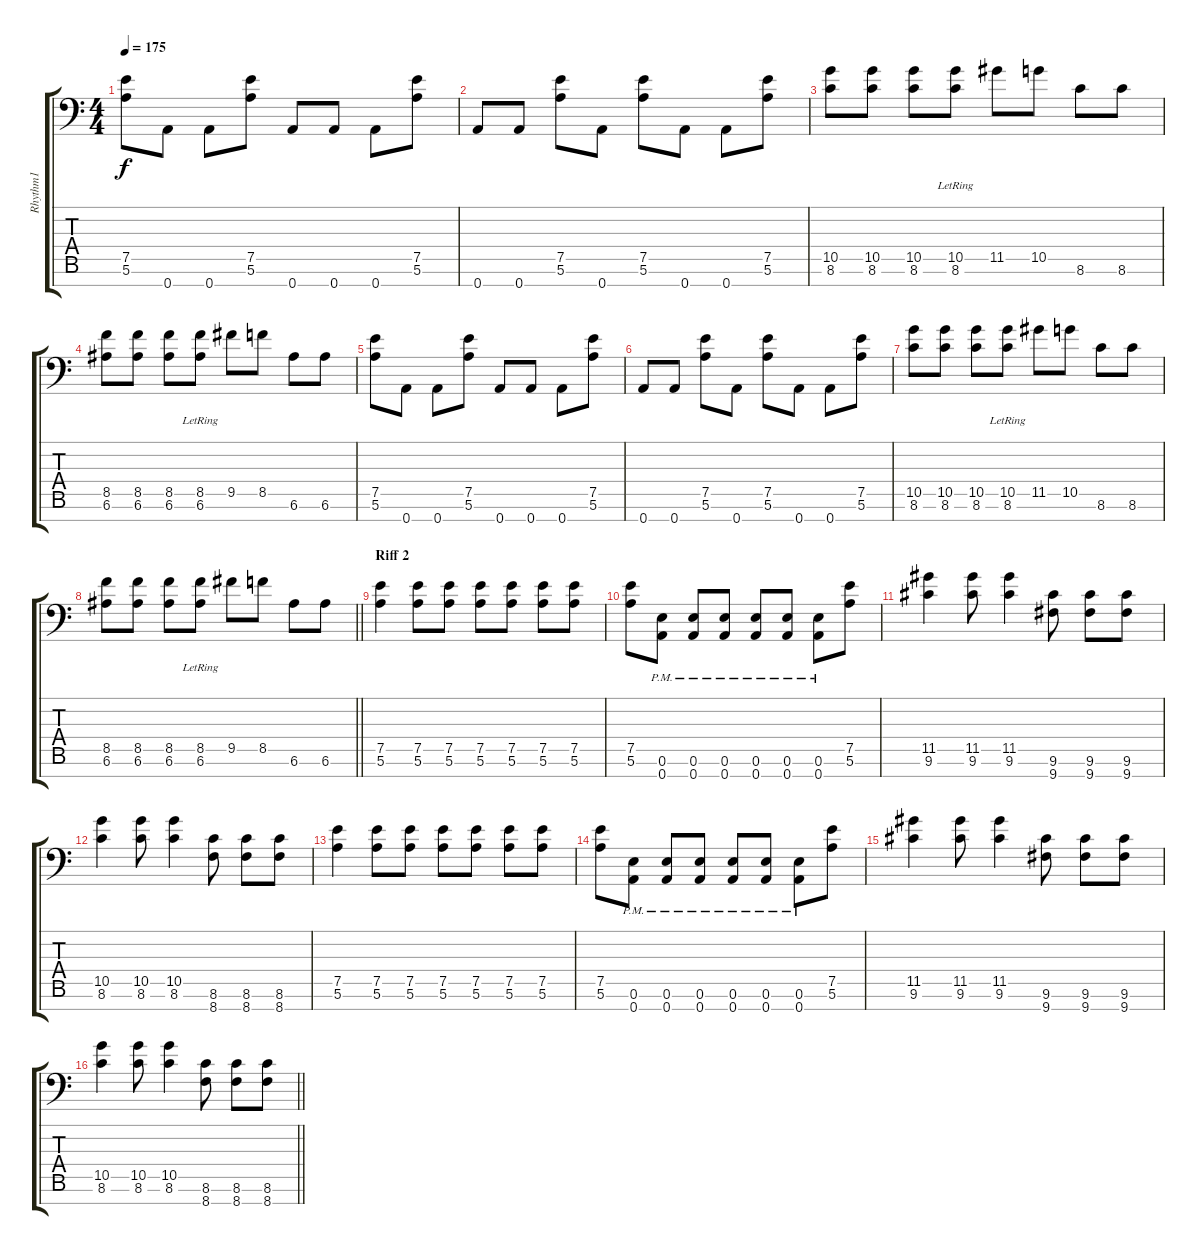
\track ("Rhythm1" "Rhythm1") {instrument distortionguitar}
\staff {score tabs}
\tuning (E4 B3 G3 D3 A2 E2 A1) {hide}
\ts (4 4)
\tempo 175
\clef f4
\ks c
(7.5 5.6).8{dy f} 0.7.8 0.7.8 (7.5 5.6).8 0.7.8 0.7.8 0.7.8 (7.5 5.6).8 |
0.7.8 0.7.8 (7.5 5.6).8 0.7.8 (7.5 5.6).8 0.7.8 0.7.8 (7.5 5.6).8 |
(10.5 8.6).8 (10.5 8.6).8 (10.5 8.6).8 (10.5 8.6{lr}).8 11.5.8 10.5.8 8.6.8 8.6.8 |
(8.5 6.6).8 (8.5 6.6).8 (8.5 6.6).8 (8.5 6.6{lr}).8 9.5.8 8.5.8 6.6.8 6.6.8 |
(7.5 5.6).8 0.7.8 0.7.8 (7.5 5.6).8 0.7.8 0.7.8 0.7.8 (7.5 5.6).8 |
0.7.8 0.7.8 (7.5 5.6).8 0.7.8 (7.5 5.6).8 0.7.8 0.7.8 (7.5 5.6).8 |
(10.5 8.6).8 (10.5 8.6).8 (10.5 8.6).8 (10.5 8.6{lr}).8 11.5.8 10.5.8 8.6.8 8.6.8 |
\barLineRight lightlight
(8.5 6.6).8 (8.5 6.6).8 (8.5 6.6).8 (8.5 6.6{lr}).8 9.5.8 8.5.8 6.6.8 6.6.8 |
\section ("" "Riff 2")
(7.5 5.6).4 (7.5 5.6).8 (7.5 5.6).8 (7.5 5.6).8 (7.5 5.6).8 (7.5 5.6).8 (7.5 5.6).8 |
(7.5 5.6).8 (0.6{pm} 0.7{pm}).8 (0.6{pm} 0.7{pm}).8 (0.6{pm} 0.7{pm}).8 (0.6{pm} 0.7{pm}).8 (0.6{pm} 0.7{pm}).8 (0.6{pm} 0.7{pm}).8 (7.5 5.6).8 |
(11.5 9.6).4 (11.5 9.6).8 (11.5 9.6).4 (9.6 9.7).8 (9.6 9.7).8 (9.6 9.7).8 |
(10.5 8.6).4 (10.5 8.6).8 (10.5 8.6).4 (8.6 8.7).8 (8.6 8.7).8 (8.6 8.7).8 |
(7.5 5.6).4 (7.5 5.6).8 (7.5 5.6).8 (7.5 5.6).8 (7.5 5.6).8 (7.5 5.6).8 (7.5 5.6).8 |
(7.5 5.6).8 (0.6{pm} 0.7{pm}).8 (0.6{pm} 0.7{pm}).8 (0.6{pm} 0.7{pm}).8 (0.6{pm} 0.7{pm}).8 (0.6{pm} 0.7{pm}).8 (0.6{pm} 0.7{pm}).8 (7.5 5.6).8 |
(11.5 9.6).4 (11.5 9.6).8 (11.5 9.6).4 (9.6 9.7).8 (9.6 9.7).8 (9.6 9.7).8 |
\barLineRight lightlight
(10.5 8.6).4 (10.5 8.6).8 (10.5 8.6).4 (8.6 8.7).8 (8.6 8.7).8 (8.6 8.7).8
